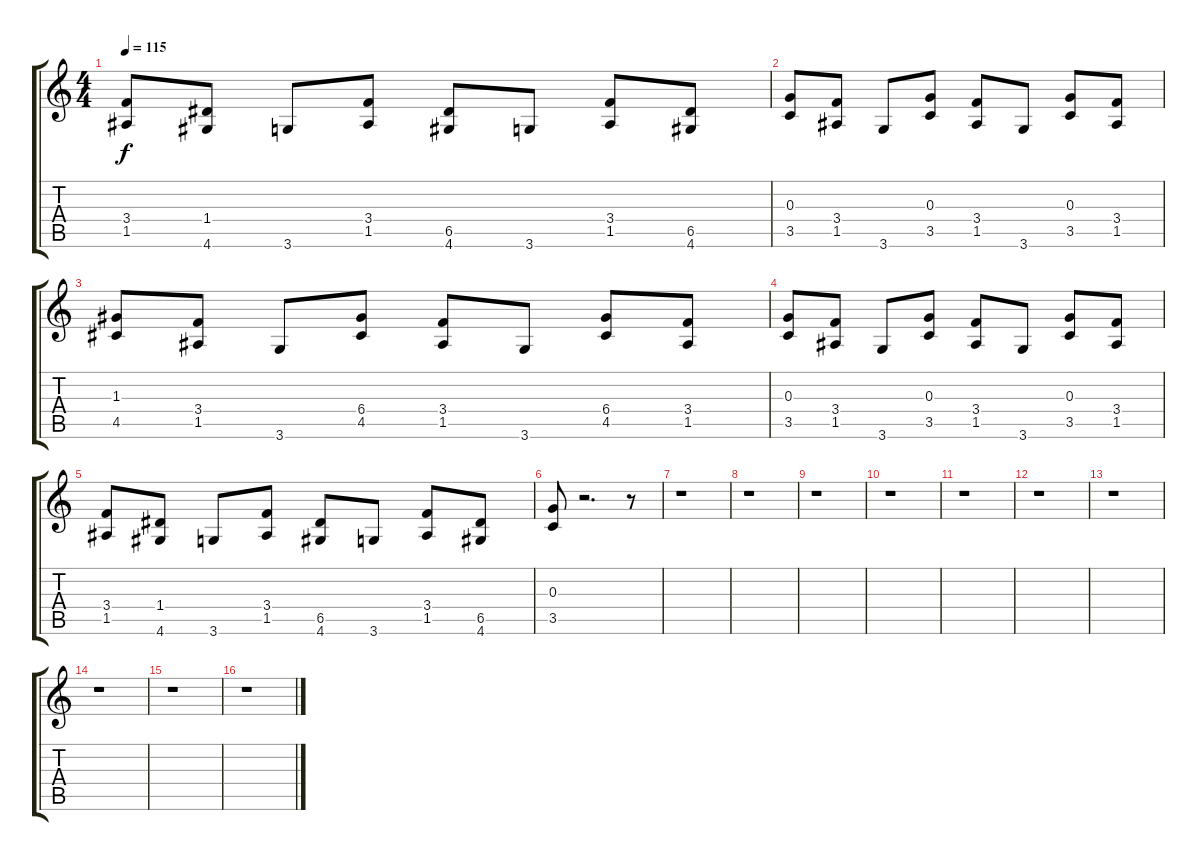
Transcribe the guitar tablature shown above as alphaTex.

\track "" {instrument overdrivenguitar}
\staff {score tabs}
\tuning (E4 B3 G3 D3 A2 E2) {hide}
\ts (4 4)
\tempo 115
\clef g2
\ks c
(3.4 1.5).8{dy f} (1.4 4.6).8 3.6.8 (3.4 1.5).8 (6.5 4.6).8 3.6.8 (3.4 1.5).8 (6.5 4.6).8 |
(0.3 3.5).8 (3.4 1.5).8 3.6.8 (0.3 3.5).8 (3.4 1.5).8 3.6.8 (0.3 3.5).8 (3.4 1.5).8 |
(1.3 4.5).8 (3.4 1.5).8 3.6.8 (6.4 4.5).8 (3.4 1.5).8 3.6.8 (6.4 4.5).8 (3.4 1.5).8 |
(0.3 3.5).8 (3.4 1.5).8 3.6.8 (0.3 3.5).8 (3.4 1.5).8 3.6.8 (0.3 3.5).8 (3.4 1.5).8 |
(3.4 1.5).8 (1.4 4.6).8 3.6.8 (3.4 1.5).8 (6.5 4.6).8 3.6.8 (3.4 1.5).8 (6.5 4.6).8 |
(0.3 3.5).8 r.2{d} r.8 |
r.1 |
r.1 |
r.1 |
r.1 |
r.1 |
r.1 |
r.1 |
r.1 |
r.1 |
r.1
